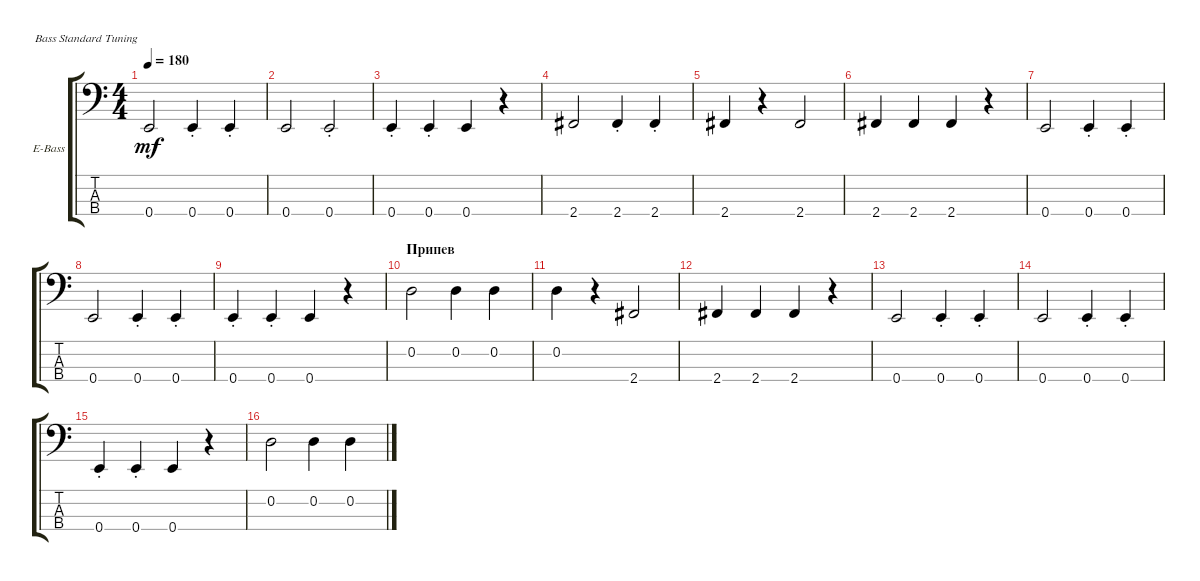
\defaultSystemsLayout 4
\bracketExtendMode groupsimilarinstruments
\firstSystemTrackNameOrientation horizontal
\otherSystemsTrackNameOrientation horizontal
\track ("Игорь Тихомиров" "E-Bass") {instrument electricbassfinger}
\staff {score tabs}
\tuning (G2 D2 A1 E1)
\ts (4 4)
\tempo 180
\clef f4
\ks c
0.4.2{dy mf} 0.4{st}.4 0.4{st}.4 |
0.4.2 0.4{st}.2 |
0.4{st}.4 0.4{st}.4 0.4.4 r.4 |
2.4.2 2.4{st}.4 2.4{st}.4 |
2.4.4 r.4 2.4.2 |
2.4.4 2.4.4 2.4.4 r.4 |
0.4.2 0.4{st}.4 0.4{st}.4 |
0.4.2 0.4{st}.4 0.4{st}.4 |
0.4{st}.4 0.4{st}.4 0.4.4 r.4 |
\section ("" "Припев")
0.2.2 0.2.4 0.2.4 |
0.2.4 r.4 2.4.2 |
2.4.4 2.4.4 2.4.4 r.4 |
0.4.2 0.4{st}.4 0.4{st}.4 |
0.4.2 0.4{st}.4 0.4{st}.4 |
0.4{st}.4 0.4{st}.4 0.4.4 r.4 |
0.2.2 0.2.4 0.2.4
